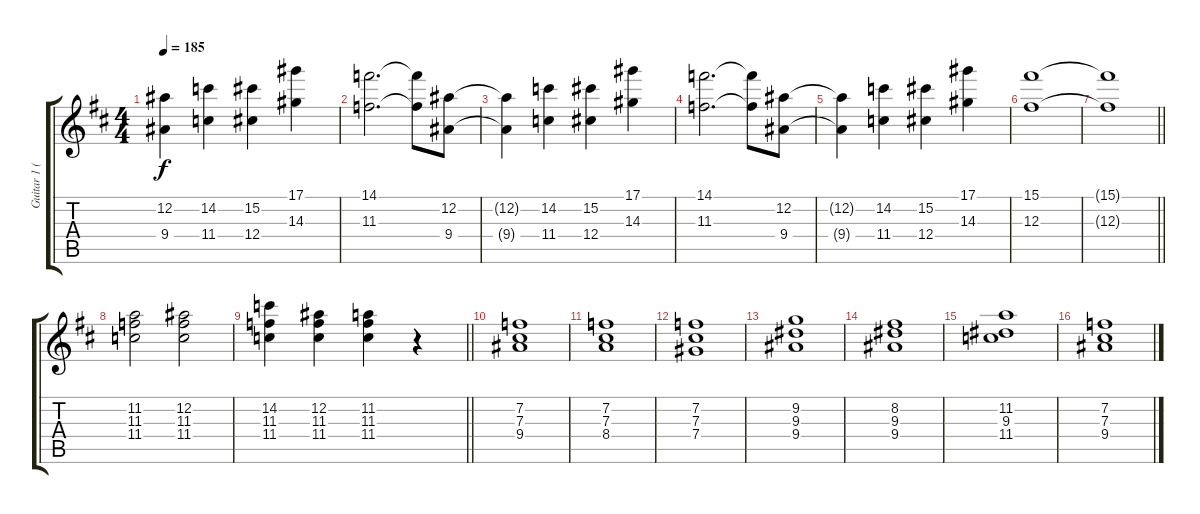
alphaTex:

\track ("Guitar 1 (Sukito)" "Guitar 1 (") {instrument overdrivenguitar}
\staff {score tabs}
\tuning (Eb4 Bb3 Gb3 Db3 Ab2 Eb2) {hide}
\ts (4 4)
\tempo 185
\clef g2
\ks d
(12.2{t} 9.4{t}).4{dy f} (14.2 11.4).4 (15.2 12.4).4 (17.1 14.3).4 |
(14.1 11.3).2{d} (14.1{t} 11.3{t}).8 (12.2 9.4).8 |
(12.2{t} 9.4{t}).4 (14.2 11.4).4 (15.2 12.4).4 (17.1 14.3).4 |
(14.1 11.3).2{d} (14.1{t} 11.3{t}).8 (12.2 9.4).8 |
(12.2{t} 9.4{t}).4 (14.2 11.4).4 (15.2 12.4).4 (17.1 14.3).4 |
(15.1 12.3).1 |
\barLineRight lightlight
(15.1{t} 12.3{t}).1 |
(11.2 11.3 11.4).2 (12.2 11.3 11.4).2 |
\barLineRight lightlight
(14.2 11.3 11.4).4 (12.2 11.3 11.4).4 (11.2 11.3 11.4).4 r.4 |
(7.2 7.3 9.4).1 |
(7.2 7.3 8.4).1 |
(7.2 7.3 7.4).1 |
(9.2 9.3 9.4).1 |
(8.2 9.3 9.4).1 |
(11.2 9.3 11.4).1 |
(7.2 7.3 9.4).1
